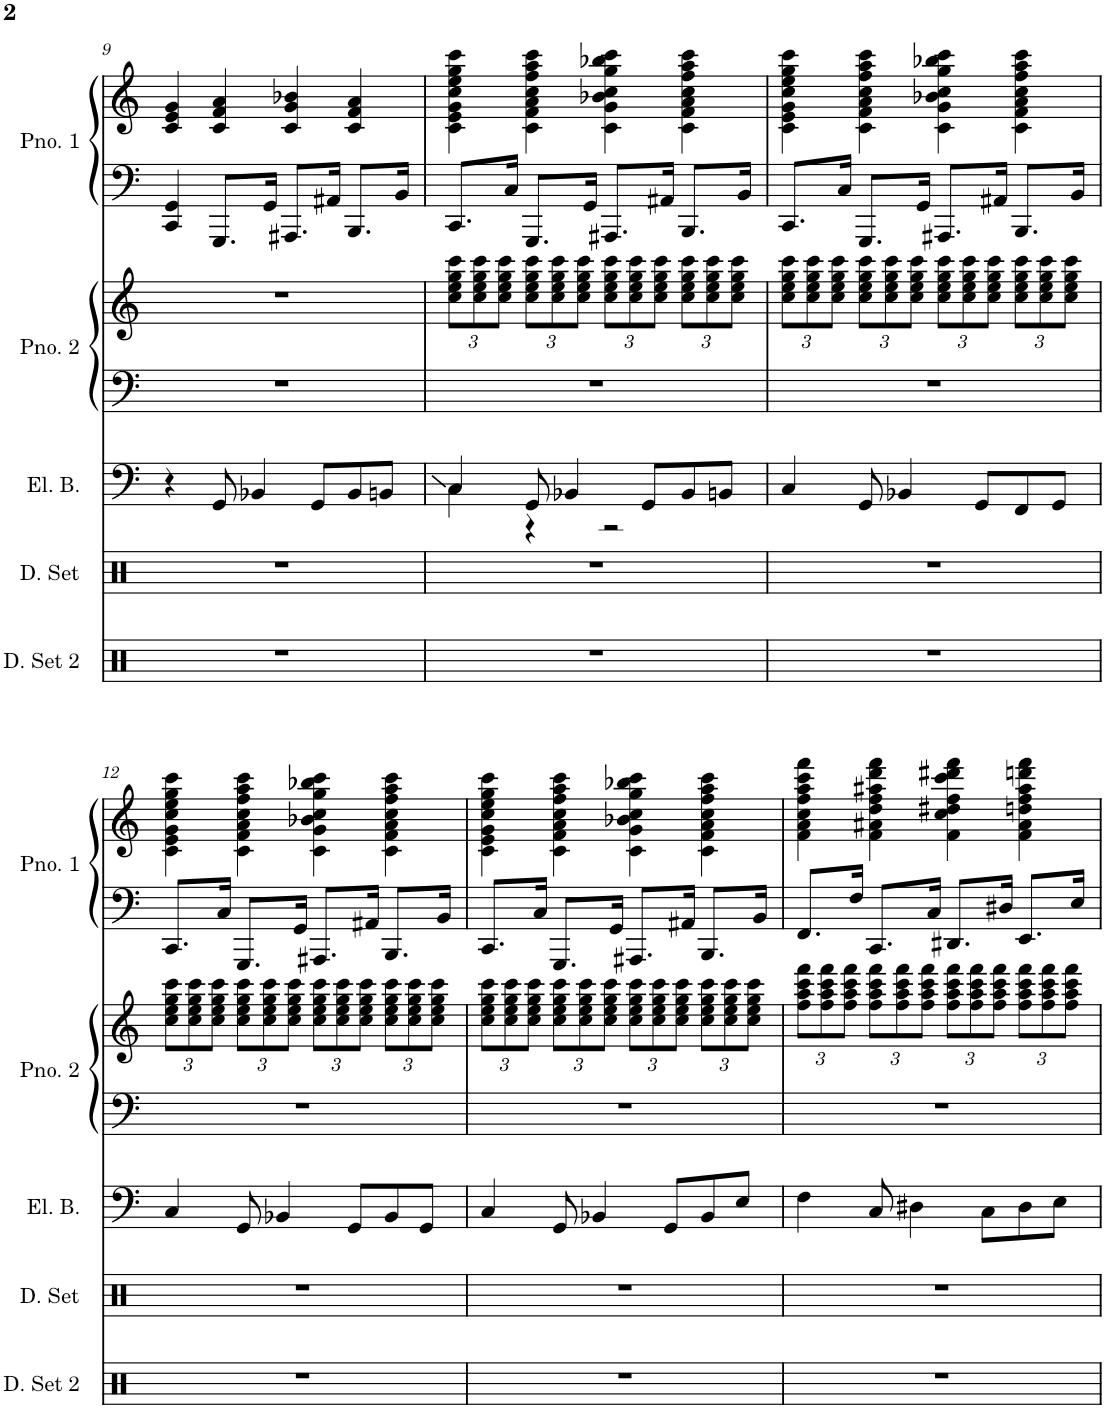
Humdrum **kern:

**kern	**kern	**kern	**kern	**kern	**kern	**kern
*part5	*part4	*part3	*part2	*part2	*part1	*part1
*staff7	*staff6	*staff5	*staff4	*staff3	*staff2	*staff1
*I"Drumset 2	*I"Drumset	*I"Electric Bass	*I"Piano 2	*	*I"Piano 1	*
*I'D. Set 2	*I'D. Set	*I'El. B.	*I'Pno. 2	*	*I'Pno. 1	*
!!LO:PB:g=z
*clefX	*clefX	*clefF4	*clefF4	*clefG2	*clefF4	*clefG2
*	*	*Trd7c12	*	*	*	*
*k[]	*k[]	*k[]	*k[]	*k[]	*k[]	*k[]
*M4/4	*M4/4	*M4/4	*M4/4	*M4/4	*M4/4	*M4/4
=9	=9	=9	=9	=9	=9	=9
1r	1r	4r	1r	1r	4CC/ 4GG/	4c/ 4e/ 4g/
.	.	8GG/	.	.	8.GGG/L	4c/ 4f/ 4a/
.	.	4BB-X/	.	.	.	.
.	.	.	.	.	16GG/Jk	.
.	.	.	.	.	8.AAA#X/L	4c/ 4g/ 4b-X/
.	.	8GG/L	.	.	.	.
.	.	.	.	.	16AA#X/Jk	.
.	.	8BB-/	.	.	8.BBB/L	4c/ 4f/ 4a/
.	.	8BBn/J	.	.	.	.
.	.	.	.	.	16BB/Jk	.
=10	=10	=10	=10	=10	=10	=10
*	*	*^	*	*	*	*
*	*	*	*	*	*Xbrackettup	*	*
1r	1r	4C/	4C\	1r	12cc\ 12ee\ 12gg\ 12ccc\L	8.CC/L	4c\ 4e\ 4g\ 4cc\ 4ee\ 4gg\ 4ccc\
.	.	.	.	.	12cc\ 12ee\ 12gg\ 12ccc\	.	.
.	.	.	.	.	12cc\ 12ee\ 12gg\ 12ccc\J	.	.
.	.	.	.	.	.	16C/Jk	.
.	.	8GG/	4r	.	12cc\ 12ee\ 12gg\ 12ccc\L	8.GGG/L	4c\ 4f\ 4a\ 4cc\ 4ff\ 4aa\ 4ccc\
.	.	.	.	.	12cc\ 12ee\ 12gg\ 12ccc\	.	.
.	.	4BB-X/	.	.	.	.	.
.	.	.	.	.	12cc\ 12ee\ 12gg\ 12ccc\J	.	.
.	.	.	.	.	.	16GG/Jk	.
.	.	.	2r	.	12cc\ 12ee\ 12gg\ 12ccc\L	8.AAA#X/L	4c\ 4g\ 4b-X\ 4cc\ 4gg\ 4bb-X\ 4ccc\
.	.	.	.	.	12cc\ 12ee\ 12gg\ 12ccc\	.	.
.	.	8GG/L	.	.	.	.	.
.	.	.	.	.	12cc\ 12ee\ 12gg\ 12ccc\J	.	.
.	.	.	.	.	.	16AA#X/Jk	.
.	.	8BB-/	.	.	12cc\ 12ee\ 12gg\ 12ccc\L	8.BBB/L	4c\ 4f\ 4a\ 4cc\ 4ff\ 4aa\ 4ccc\
.	.	.	.	.	12cc\ 12ee\ 12gg\ 12ccc\	.	.
.	.	8BBn/J	.	.	.	.	.
.	.	.	.	.	12cc\ 12ee\ 12gg\ 12ccc\J	.	.
.	.	.	.	.	.	16BB/Jk	.
*	*	*v	*v	*	*	*	*
=11	=11	=11	=11	=11	=11	=11
1r	1r	4C/	1r	12cc\ 12ee\ 12gg\ 12ccc\L	8.CC/L	4c\ 4e\ 4g\ 4cc\ 4ee\ 4gg\ 4ccc\
.	.	.	.	12cc\ 12ee\ 12gg\ 12ccc\	.	.
.	.	.	.	12cc\ 12ee\ 12gg\ 12ccc\J	.	.
.	.	.	.	.	16C/Jk	.
.	.	8GG/	.	12cc\ 12ee\ 12gg\ 12ccc\L	8.GGG/L	4c\ 4f\ 4a\ 4cc\ 4ff\ 4aa\ 4ccc\
.	.	.	.	12cc\ 12ee\ 12gg\ 12ccc\	.	.
.	.	4BB-X/	.	.	.	.
.	.	.	.	12cc\ 12ee\ 12gg\ 12ccc\J	.	.
.	.	.	.	.	16GG/Jk	.
.	.	.	.	12cc\ 12ee\ 12gg\ 12ccc\L	8.AAA#X/L	4c\ 4g\ 4b-X\ 4cc\ 4gg\ 4bb-X\ 4ccc\
.	.	.	.	12cc\ 12ee\ 12gg\ 12ccc\	.	.
.	.	8GG/L	.	.	.	.
.	.	.	.	12cc\ 12ee\ 12gg\ 12ccc\J	.	.
.	.	.	.	.	16AA#X/Jk	.
.	.	8FF/	.	12cc\ 12ee\ 12gg\ 12ccc\L	8.BBB/L	4c\ 4f\ 4a\ 4cc\ 4ff\ 4aa\ 4ccc\
.	.	.	.	12cc\ 12ee\ 12gg\ 12ccc\	.	.
.	.	8GG/J	.	.	.	.
.	.	.	.	12cc\ 12ee\ 12gg\ 12ccc\J	.	.
.	.	.	.	.	16BB/Jk	.
!!LO:LB:g=z
=12	=12	=12	=12	=12	=12	=12
1r	1r	4C/	1r	12cc\ 12ee\ 12gg\ 12ccc\L	8.CC/L	4c\ 4e\ 4g\ 4cc\ 4ee\ 4gg\ 4ccc\
.	.	.	.	12cc\ 12ee\ 12gg\ 12ccc\	.	.
.	.	.	.	12cc\ 12ee\ 12gg\ 12ccc\J	.	.
.	.	.	.	.	16C/Jk	.
.	.	8GG/	.	12cc\ 12ee\ 12gg\ 12ccc\L	8.GGG/L	4c\ 4f\ 4a\ 4cc\ 4ff\ 4aa\ 4ccc\
.	.	.	.	12cc\ 12ee\ 12gg\ 12ccc\	.	.
.	.	4BB-X/	.	.	.	.
.	.	.	.	12cc\ 12ee\ 12gg\ 12ccc\J	.	.
.	.	.	.	.	16GG/Jk	.
.	.	.	.	12cc\ 12ee\ 12gg\ 12ccc\L	8.AAA#X/L	4c\ 4g\ 4b-X\ 4cc\ 4gg\ 4bb-X\ 4ccc\
.	.	.	.	12cc\ 12ee\ 12gg\ 12ccc\	.	.
.	.	8GG/L	.	.	.	.
.	.	.	.	12cc\ 12ee\ 12gg\ 12ccc\J	.	.
.	.	.	.	.	16AA#X/Jk	.
.	.	8BB-/	.	12cc\ 12ee\ 12gg\ 12ccc\L	8.BBB/L	4c\ 4f\ 4a\ 4cc\ 4ff\ 4aa\ 4ccc\
.	.	.	.	12cc\ 12ee\ 12gg\ 12ccc\	.	.
.	.	8GG/J	.	.	.	.
.	.	.	.	12cc\ 12ee\ 12gg\ 12ccc\J	.	.
.	.	.	.	.	16BB/Jk	.
=13	=13	=13	=13	=13	=13	=13
1r	1r	4C/	1r	12cc\ 12ee\ 12gg\ 12ccc\L	8.CC/L	4c\ 4e\ 4g\ 4cc\ 4ee\ 4gg\ 4ccc\
.	.	.	.	12cc\ 12ee\ 12gg\ 12ccc\	.	.
.	.	.	.	12cc\ 12ee\ 12gg\ 12ccc\J	.	.
.	.	.	.	.	16C/Jk	.
.	.	8GG/	.	12cc\ 12ee\ 12gg\ 12ccc\L	8.GGG/L	4c\ 4f\ 4a\ 4cc\ 4ff\ 4aa\ 4ccc\
.	.	.	.	12cc\ 12ee\ 12gg\ 12ccc\	.	.
.	.	4BB-X/	.	.	.	.
.	.	.	.	12cc\ 12ee\ 12gg\ 12ccc\J	.	.
.	.	.	.	.	16GG/Jk	.
.	.	.	.	12cc\ 12ee\ 12gg\ 12ccc\L	8.AAA#X/L	4c\ 4g\ 4b-X\ 4cc\ 4gg\ 4bb-X\ 4ccc\
.	.	.	.	12cc\ 12ee\ 12gg\ 12ccc\	.	.
.	.	8GG/L	.	.	.	.
.	.	.	.	12cc\ 12ee\ 12gg\ 12ccc\J	.	.
.	.	.	.	.	16AA#X/Jk	.
.	.	8BB-/	.	12cc\ 12ee\ 12gg\ 12ccc\L	8.BBB/L	4c\ 4f\ 4a\ 4cc\ 4ff\ 4aa\ 4ccc\
.	.	.	.	12cc\ 12ee\ 12gg\ 12ccc\	.	.
.	.	8E/J	.	.	.	.
.	.	.	.	12cc\ 12ee\ 12gg\ 12ccc\J	.	.
.	.	.	.	.	16BB/Jk	.
=14	=14	=14	=14	=14	=14	=14
1r	1r	4F\	1r	12ff\ 12aa\ 12ccc\ 12fff\L	8.FF/L	4f\ 4a\ 4cc\ 4ff\ 4aa\ 4ccc\ 4fff\
.	.	.	.	12ff\ 12aa\ 12ccc\ 12fff\	.	.
.	.	.	.	12ff\ 12aa\ 12ccc\ 12fff\J	.	.
.	.	.	.	.	16F/Jk	.
.	.	8C/	.	12ff\ 12aa\ 12ccc\ 12fff\L	8.CC/L	4f\ 4a#X\ 4dd\ 4ff\ 4aa#X\ 4ddd\ 4fff\
.	.	.	.	12ff\ 12aa\ 12ccc\ 12fff\	.	.
.	.	4D#X\	.	.	.	.
.	.	.	.	12ff\ 12aa\ 12ccc\ 12fff\J	.	.
.	.	.	.	.	16C/Jk	.
.	.	.	.	12ff\ 12aa\ 12ccc\ 12fff\L	8.DD#X/L	4f\ 4cc\ 4dd#X\ 4ff\ 4ccc\ 4ddd#X\ 4fff\
.	.	.	.	12ff\ 12aa\ 12ccc\ 12fff\	.	.
.	.	8C\L	.	.	.	.
.	.	.	.	12ff\ 12aa\ 12ccc\ 12fff\J	.	.
.	.	.	.	.	16D#X/Jk	.
.	.	8D#\	.	12ff\ 12aa\ 12ccc\ 12fff\L	8.EE/L	4f\ 4a#\ 4ddn\ 4ff\ 4aa#\ 4dddn\ 4fff\
.	.	.	.	12ff\ 12aa\ 12ccc\ 12fff\	.	.
.	.	8E\J	.	.	.	.
.	.	.	.	12ff\ 12aa\ 12ccc\ 12fff\J	.	.
.	.	.	.	.	16E/Jk	.
=	=	=	=	=	=	=
*-	*-	*-	*-	*-	*-	*-
